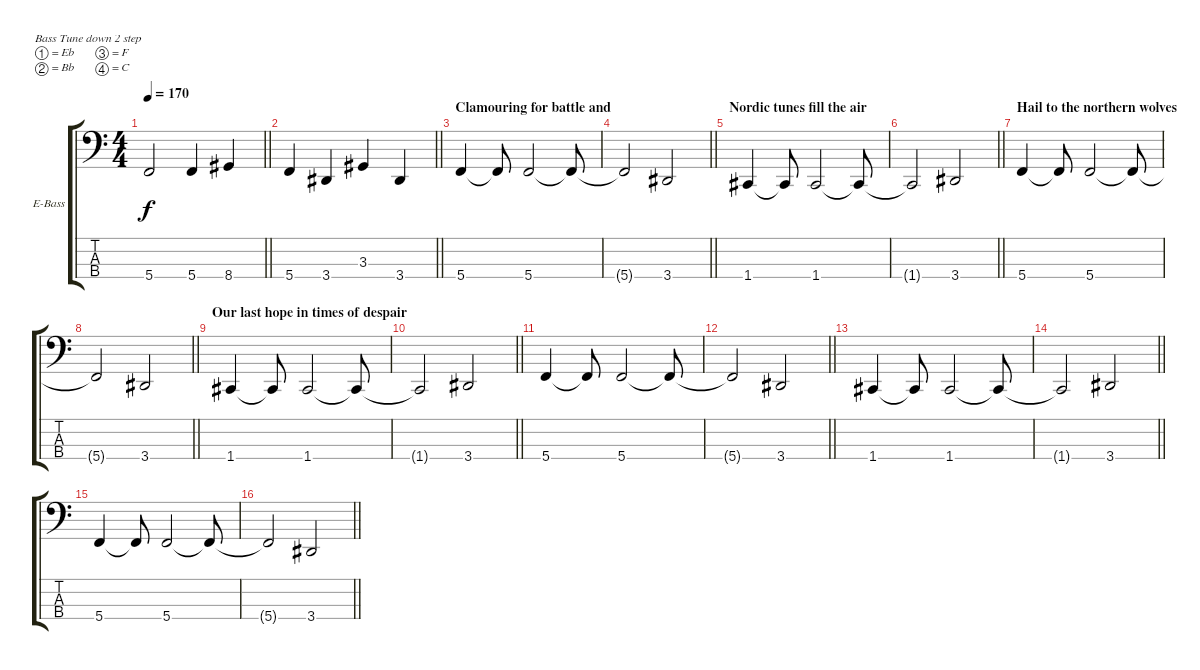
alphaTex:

\bracketExtendMode groupsimilarinstruments
\firstSystemTrackNameOrientation horizontal
\otherSystemsTrackNameOrientation horizontal
\track ("Bass" "E-Bass") {instrument electricbasspick}
\staff {score tabs}
\tuning (Eb2 Bb1 F1 C1)
\ts (4 4)
\tempo 170
\clef f4
\barLineRight lightlight
\ks c
5.4.2{dy f} 5.4.4 8.4.4 |
\barLineRight lightlight
5.4.4 3.4.4 3.3.4 3.4.4 |
\section ("" "Clamouring for battle and")
5.4.4 5.4{t}.8 5.4.2 5.4{t}.8 |
\barLineRight lightlight
5.4{t}.2 3.4.2 |
\section ("" "Nordic tunes fill the air")
1.4.4 1.4{t}.8 1.4.2 1.4{t}.8 |
\barLineRight lightlight
1.4{t}.2 3.4.2 |
\section ("" "Hail to the northern wolves")
5.4.4 5.4{t}.8 5.4.2 5.4{t}.8 |
\barLineRight lightlight
5.4{t}.2 3.4.2 |
\section ("" "Our last hope in times of despair ")
1.4.4 1.4{t}.8 1.4.2 1.4{t}.8 |
\barLineRight lightlight
1.4{t}.2 3.4.2 |
5.4.4 5.4{t}.8 5.4.2 5.4{t}.8 |
\barLineRight lightlight
5.4{t}.2 3.4.2 |
1.4.4 1.4{t}.8 1.4.2 1.4{t}.8 |
\barLineRight lightlight
1.4{t}.2 3.4.2 |
5.4.4 5.4{t}.8 5.4.2 5.4{t}.8 |
\barLineRight lightlight
5.4{t}.2 3.4.2
